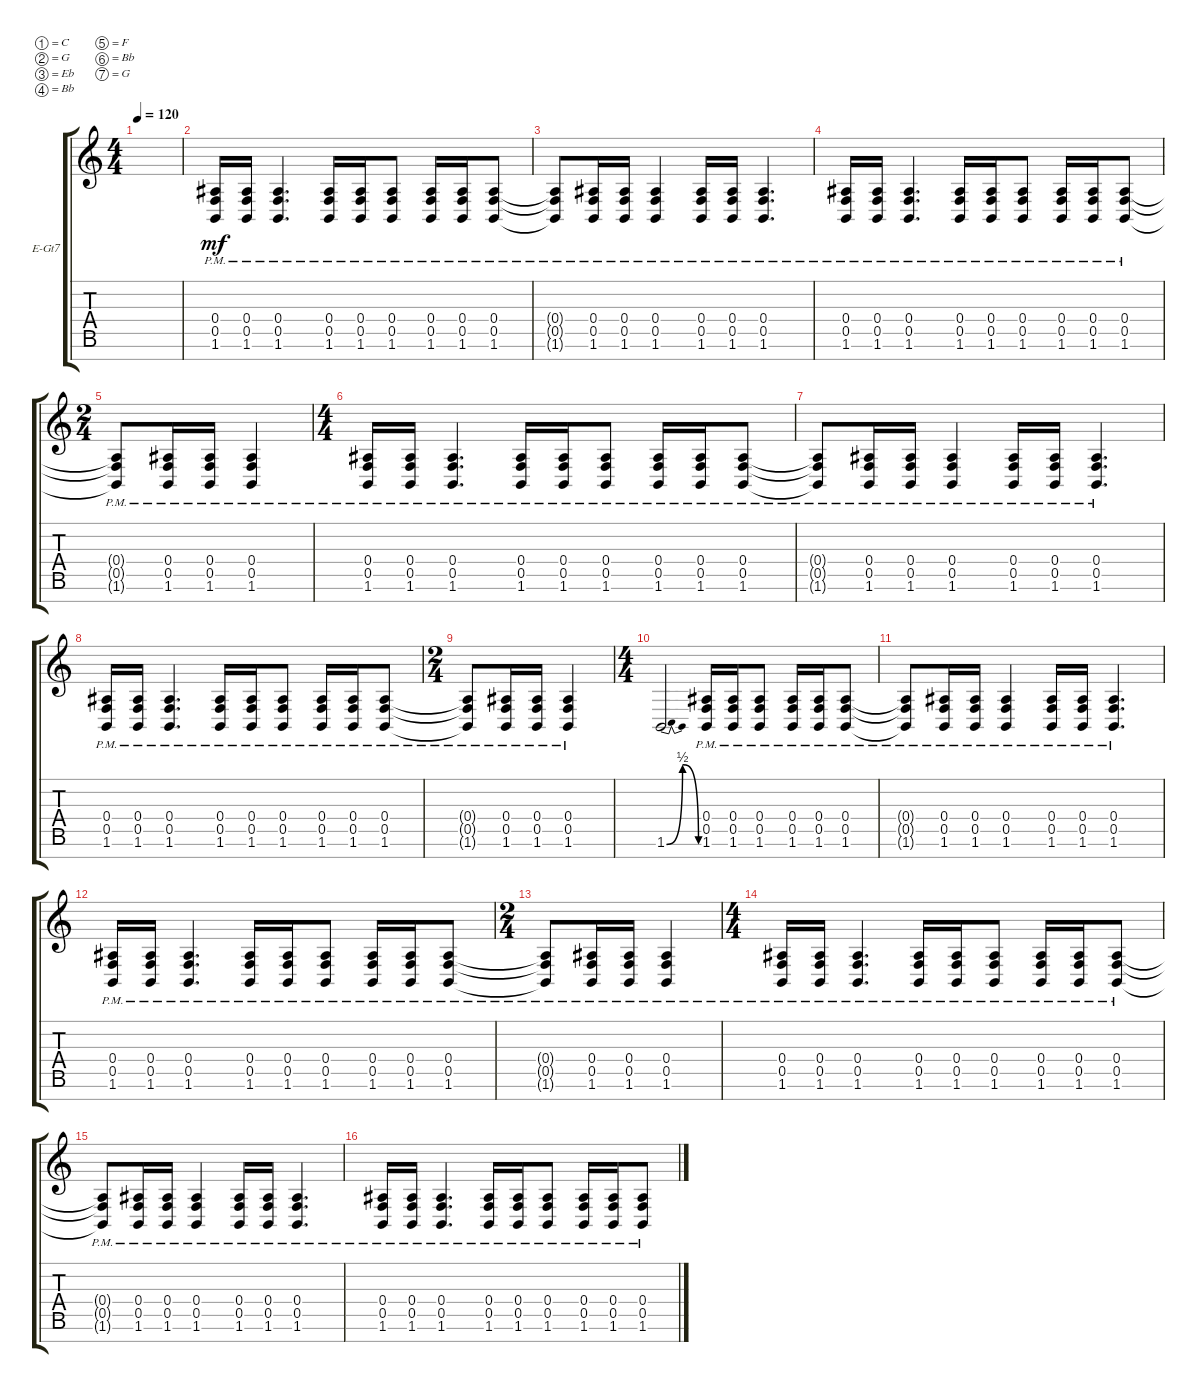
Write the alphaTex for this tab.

\defaultSystemsLayout 4
\bracketExtendMode groupsimilarinstruments
\firstSystemTrackNameOrientation horizontal
\otherSystemsTrackNameOrientation horizontal
\track ("Electric Guitar" "E-Gt7") {instrument distortionguitar}
\staff {score tabs}
\tuning (C4 G3 Eb3 Bb2 F2 Bb1 G1)
\ts (4 4)
\tempo 120
\clef g2
\ks c
|
(1.6{pm} 0.5{pm} 0.4{pm}).16{dy mf} (1.6{pm} 0.5{pm} 0.4{pm}).16 (1.6{pm} 0.5{pm} 0.4{pm}).4{d} (1.6{pm} 0.5{pm} 0.4{pm}).16 (1.6{pm} 0.5{pm} 0.4{pm}).16 (1.6{pm} 0.5{pm} 0.4{pm}).8 (1.6{pm} 0.5{pm} 0.4{pm}).16 (1.6{pm} 0.5{pm} 0.4{pm}).16 (1.6{pm} 0.5{pm} 0.4{pm}).8 |
(1.6{pm t} 0.5{pm t} 0.4{pm t}).8 (1.6{pm} 0.5{pm} 0.4{pm}).16 (1.6{pm} 0.5{pm} 0.4{pm}).16 (1.6{pm} 0.5{pm} 0.4{pm}).4 (1.6{pm} 0.5{pm} 0.4{pm}).16 (1.6{pm} 0.5{pm} 0.4{pm}).16 (1.6{pm} 0.5{pm} 0.4{pm}).4{d} |
(1.6{pm} 0.5{pm} 0.4{pm}).16 (1.6{pm} 0.5{pm} 0.4{pm}).16 (1.6{pm} 0.5{pm} 0.4{pm}).4{d} (1.6{pm} 0.5{pm} 0.4{pm}).16 (1.6{pm} 0.5{pm} 0.4{pm}).16 (1.6{pm} 0.5{pm} 0.4{pm}).8 (1.6{pm} 0.5{pm} 0.4{pm}).16 (1.6{pm} 0.5{pm} 0.4{pm}).16 (1.6{pm} 0.5{pm} 0.4{pm}).8 |
\ts (2 4)
(1.6{pm t} 0.5{pm t} 0.4{pm t}).8 (1.6{pm} 0.5{pm} 0.4{pm}).16 (1.6{pm} 0.5{pm} 0.4{pm}).16 (1.6{pm} 0.5{pm} 0.4{pm}).4 |
\ts (4 4)
(1.6{pm} 0.5{pm} 0.4{pm}).16 (1.6{pm} 0.5{pm} 0.4{pm}).16 (1.6{pm} 0.5{pm} 0.4{pm}).4{d} (1.6{pm} 0.5{pm} 0.4{pm}).16 (1.6{pm} 0.5{pm} 0.4{pm}).16 (1.6{pm} 0.5{pm} 0.4{pm}).8 (1.6{pm} 0.5{pm} 0.4{pm}).16 (1.6{pm} 0.5{pm} 0.4{pm}).16 (1.6{pm} 0.5{pm} 0.4{pm}).8 |
(1.6{pm t} 0.5{pm t} 0.4{pm t}).8 (1.6{pm} 0.5{pm} 0.4{pm}).16 (1.6{pm} 0.5{pm} 0.4{pm}).16 (1.6{pm} 0.5{pm} 0.4{pm}).4 (1.6{pm} 0.5{pm} 0.4{pm}).16 (1.6{pm} 0.5{pm} 0.4{pm}).16 (1.6{pm} 0.5{pm} 0.4{pm}).4{d} |
(1.6{pm} 0.5{pm} 0.4{pm}).16 (1.6{pm} 0.5{pm} 0.4{pm}).16 (1.6{pm} 0.5{pm} 0.4{pm}).4{d} (1.6{pm} 0.5{pm} 0.4{pm}).16 (1.6{pm} 0.5{pm} 0.4{pm}).16 (1.6{pm} 0.5{pm} 0.4{pm}).8 (1.6{pm} 0.5{pm} 0.4{pm}).16 (1.6{pm} 0.5{pm} 0.4{pm}).16 (1.6{pm} 0.5{pm} 0.4{pm}).8 |
\ts (2 4)
(1.6{pm t} 0.5{pm t} 0.4{pm t}).8 (1.6{pm} 0.5{pm} 0.4{pm}).16 (1.6{pm} 0.5{pm} 0.4{pm}).16 (1.6{pm} 0.5{pm} 0.4{pm}).4 |
\ts (4 4)
1.6{be (bendrelease 0 0 12.6 2 22.8 2 59.4 0)}.2 (1.6{pm} 0.5{pm} 0.4{pm}).16 (1.6{pm} 0.5{pm} 0.4{pm}).16 (1.6{pm} 0.5{pm} 0.4{pm}).8 (1.6{pm} 0.5{pm} 0.4{pm}).16 (1.6{pm} 0.5{pm} 0.4{pm}).16 (1.6{pm} 0.5{pm} 0.4{pm}).8 |
(1.6{pm t} 0.5{pm t} 0.4{pm t}).8 (1.6{pm} 0.5{pm} 0.4{pm}).16 (1.6{pm} 0.5{pm} 0.4{pm}).16 (1.6{pm} 0.5{pm} 0.4{pm}).4 (1.6{pm} 0.5{pm} 0.4{pm}).16 (1.6{pm} 0.5{pm} 0.4{pm}).16 (1.6{pm} 0.5{pm} 0.4{pm}).4{d} |
(1.6{pm} 0.5{pm} 0.4{pm}).16 (1.6{pm} 0.5{pm} 0.4{pm}).16 (1.6{pm} 0.5{pm} 0.4{pm}).4{d} (1.6{pm} 0.5{pm} 0.4{pm}).16 (1.6{pm} 0.5{pm} 0.4{pm}).16 (1.6{pm} 0.5{pm} 0.4{pm}).8 (1.6{pm} 0.5{pm} 0.4{pm}).16 (1.6{pm} 0.5{pm} 0.4{pm}).16 (1.6{pm} 0.5{pm} 0.4{pm}).8 |
\ts (2 4)
(1.6{pm t} 0.5{pm t} 0.4{pm t}).8 (1.6{pm} 0.5{pm} 0.4{pm}).16 (1.6{pm} 0.5{pm} 0.4{pm}).16 (1.6{pm} 0.5{pm} 0.4{pm}).4 |
\ts (4 4)
(1.6{pm} 0.5{pm} 0.4{pm}).16 (1.6{pm} 0.5{pm} 0.4{pm}).16 (1.6{pm} 0.5{pm} 0.4{pm}).4{d} (1.6{pm} 0.5{pm} 0.4{pm}).16 (1.6{pm} 0.5{pm} 0.4{pm}).16 (1.6{pm} 0.5{pm} 0.4{pm}).8 (1.6{pm} 0.5{pm} 0.4{pm}).16 (1.6{pm} 0.5{pm} 0.4{pm}).16 (1.6{pm} 0.5{pm} 0.4{pm}).8 |
(1.6{pm t} 0.5{pm t} 0.4{pm t}).8 (1.6{pm} 0.5{pm} 0.4{pm}).16 (1.6{pm} 0.5{pm} 0.4{pm}).16 (1.6{pm} 0.5{pm} 0.4{pm}).4 (1.6{pm} 0.5{pm} 0.4{pm}).16 (1.6{pm} 0.5{pm} 0.4{pm}).16 (1.6{pm} 0.5{pm} 0.4{pm}).4{d} |
(1.6{pm} 0.5{pm} 0.4{pm}).16 (1.6{pm} 0.5{pm} 0.4{pm}).16 (1.6{pm} 0.5{pm} 0.4{pm}).4{d} (1.6{pm} 0.5{pm} 0.4{pm}).16 (1.6{pm} 0.5{pm} 0.4{pm}).16 (1.6{pm} 0.5{pm} 0.4{pm}).8 (1.6{pm} 0.5{pm} 0.4{pm}).16 (1.6{pm} 0.5{pm} 0.4{pm}).16 (1.6{pm} 0.5{pm} 0.4{pm}).8
